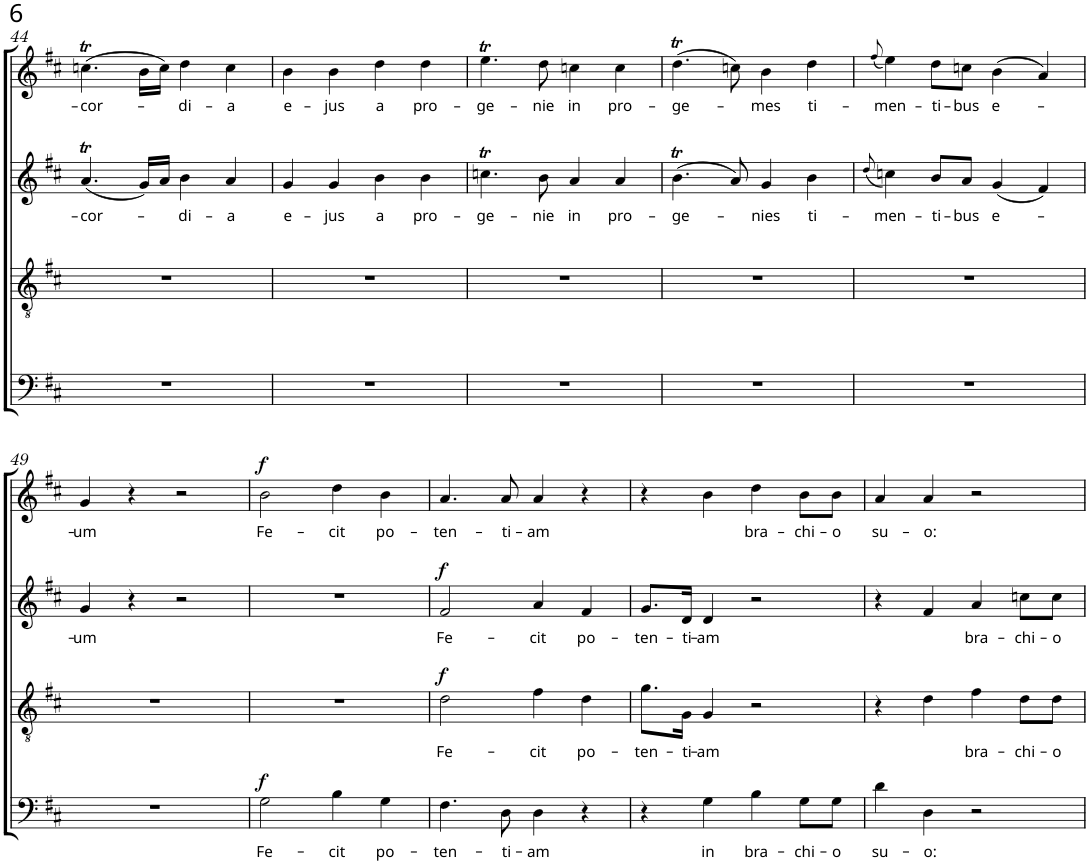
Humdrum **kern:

**kern	**text	**dynam	**kern	**text	**dynam	**kern	**text	**dynam	**kern	**text	**dynam
*part4	*part4	*part4	*part3	*part3	*part3	*part2	*part2	*part2	*part1	*part1	*part1
*staff4	*staff4	*staff4	*staff3	*staff3	*staff3	*staff2	*staff2	*staff2	*staff1	*staff1	*staff1
*I"Bass	*	*	*I"Tenor	*	*	*I"Alto	*	*	*I"Soprano	*	*
!!LO:PB:g=z
*clefF4	*	*	*clefGv2	*	*	*clefG2	*	*	*clefG2	*	*
*k[f#c#]	*	*	*k[f#c#]	*	*	*k[f#c#]	*	*	*k[f#c#]	*	*
*M4/4	*	*	*M4/4	*	*	*M4/4	*	*	*M4/4	*	*
*met(c)	*	*	*met(c)	*	*	*met(c)	*	*	*met(c)	*	*
=44	=44	=44	=44	=44	=44	=44	=44	=44	=44	=44	=44
!	!	!	!	!	!	!	!LO:LY:b	!	!	!LO:LY:b	!
1r	.	.	1r	.	.	(4.aT/	-cor-	.	(4.ccnT\	-cor-	.
.	.	.	.	.	.	16g/LL)	.	.	16b\LL	.	.
.	.	.	.	.	.	16a/JJ	.	.	16cc\JJ)	.	.
!	!	!	!	!	!	!	!LO:LY:b	!	!	!LO:LY:b	!
.	.	.	.	.	.	4b\	-di-	.	4dd\	-di-	.
!	!	!	!	!	!	!	!LO:LY:b	!	!	!LO:LY:b	!
.	.	.	.	.	.	4a/	-a	.	4cc\	-a	.
=45	=45	=45	=45	=45	=45	=45	=45	=45	=45	=45	=45
!	!	!	!	!	!	!	!LO:LY:b	!	!	!LO:LY:b	!
1r	.	.	1r	.	.	4g/	e-	.	4b\	e-	.
!	!	!	!	!	!	!	!LO:LY:b	!	!	!LO:LY:b	!
.	.	.	.	.	.	4g/	-jus	.	4b\	-jus	.
!	!	!	!	!	!	!	!LO:LY:b	!	!	!LO:LY:b	!
.	.	.	.	.	.	4b\	a	.	4dd\	a	.
!	!	!	!	!	!	!	!LO:LY:b	!	!	!LO:LY:b	!
.	.	.	.	.	.	4b\	pro-	.	4dd\	pro-	.
=46	=46	=46	=46	=46	=46	=46	=46	=46	=46	=46	=46
!	!	!	!	!	!	!	!LO:LY:b	!	!	!LO:LY:b	!
1r	.	.	1r	.	.	4.ccnT\	-ge-	.	4.eeT\	-ge-	.
!	!	!	!	!	!	!	!LO:LY:b	!	!	!LO:LY:b	!
.	.	.	.	.	.	8b\	-nie	.	8dd\	-nie	.
!	!	!	!	!	!	!	!LO:LY:b	!	!	!LO:LY:b	!
.	.	.	.	.	.	4a/	in	.	4ccn\	in	.
!	!	!	!	!	!	!	!LO:LY:b	!	!	!LO:LY:b	!
.	.	.	.	.	.	4a/	pro-	.	4cc\	pro-	.
=47	=47	=47	=47	=47	=47	=47	=47	=47	=47	=47	=47
!	!	!	!	!	!	!	!LO:LY:b	!	!	!LO:LY:b	!
1r	.	.	1r	.	.	(4.bT\	-ge-	.	(4.ddT\	-ge-	.
.	.	.	.	.	.	8a/)	.	.	8ccn\)	.	.
!	!	!	!	!	!	!	!LO:LY:b	!	!	!LO:LY:b	!
.	.	.	.	.	.	4g/	-nies	.	4b\	-mes	.
!	!	!	!	!	!	!	!LO:LY:b	!	!	!LO:LY:b	!
.	.	.	.	.	.	4b\	ti-	.	4dd\	ti-	.
=48	=48	=48	=48	=48	=48	=48	=48	=48	=48	=48	=48
.	.	.	.	.	.	(8qdd/	.	.	(8qff#/	.	.
!	!	!	!	!	!	!	!LO:LY:b	!	!	!LO:LY:b	!
1r	.	.	1r	.	.	4ccn\)	-men-	.	4ee\)	-men-	.
!	!	!	!	!	!	!	!LO:LY:b	!	!	!LO:LY:b	!
.	.	.	.	.	.	8b/L	-ti-	.	8dd\L	-ti-	.
!	!	!	!	!	!	!	!LO:LY:b	!	!	!LO:LY:b	!
.	.	.	.	.	.	8a/J	-bus	.	8ccn\J	-bus	.
!	!	!	!	!	!	!	!LO:LY:b	!	!	!LO:LY:b	!
.	.	.	.	.	.	(4g/	e-	.	(4b\	e-	.
.	.	.	.	.	.	4f#/)	.	.	4a/)	.	.
!!LO:LB:g=z
=49	=49	=49	=49	=49	=49	=49	=49	=49	=49	=49	=49
!	!	!	!	!	!	!	!LO:LY:b	!	!	!LO:LY:b	!
1r	.	.	1r	.	.	4g/	-um	.	4g/	-um	.
.	.	.	.	.	.	4r	.	.	4r	.	.
.	.	.	.	.	.	2r	.	.	2r	.	.
=50	=50	=50	=50	=50	=50	=50	=50	=50	=50	=50	=50
!	!LO:LY:b	!LO:DY:a	!	!	!	!	!	!	!	!LO:LY:b	!LO:DY:a
2G\	Fe-	f	1r	.	.	1r	.	.	2b\	Fe-	f
!	!LO:LY:b	!	!	!	!	!	!	!	!	!LO:LY:b	!
4B\	-cit	.	.	.	.	.	.	.	4dd\	-cit	.
!	!LO:LY:b	!	!	!	!	!	!	!	!	!LO:LY:b	!
4G\	po-	.	.	.	.	.	.	.	4b\	po-	.
=51	=51	=51	=51	=51	=51	=51	=51	=51	=51	=51	=51
!	!LO:LY:b	!	!	!LO:LY:b	!LO:DY:a	!	!LO:LY:b	!LO:DY:a	!	!LO:LY:b	!
4.F#\	-ten-	.	2d\	Fe-	f	2f#/	Fe-	f	4.a/	-ten-	.
!	!LO:LY:b	!	!	!	!	!	!	!	!	!LO:LY:b	!
8D\	-ti-	.	.	.	.	.	.	.	8a/	-ti-	.
!	!LO:LY:b	!	!	!LO:LY:b	!	!	!LO:LY:b	!	!	!LO:LY:b	!
4D\	-am	.	4f#\	-cit	.	4a/	-cit	.	4a/	-am	.
!	!	!	!	!LO:LY:b	!	!	!LO:LY:b	!	!	!	!
4r	.	.	4d\	po-	.	4f#/	po-	.	4r	.	.
=52	=52	=52	=52	=52	=52	=52	=52	=52	=52	=52	=52
!	!	!	!	!LO:LY:b	!	!	!LO:LY:b	!	!	!	!
4r	.	.	8.g\L	-ten-	.	8.g/L	-ten-	.	4r	.	.
!	!	!	!	!LO:LY:b	!	!	!LO:LY:b	!	!	!	!
.	.	.	16G\Jk	-ti-	.	16d/Jk	-ti-	.	.	.	.
!	!LO:LY:b	!	!	!LO:LY:b	!	!	!LO:LY:b	!	!	!	!
4G\	in	.	4G/	-am	.	4d/	-am	.	4b\	.	.
!	!LO:LY:b	!	!	!	!	!	!	!	!	!LO:LY:b	!
4B\	bra-	.	2r	.	.	2r	.	.	4dd\	bra-	.
!	!LO:LY:b	!	!	!	!	!	!	!	!	!LO:LY:b	!
8G\L	-chi-	.	.	.	.	.	.	.	8b\L	-chi-	.
!	!LO:LY:b	!	!	!	!	!	!	!	!	!LO:LY:b	!
8G\J	-o	.	.	.	.	.	.	.	8b\J	-o	.
=53	=53	=53	=53	=53	=53	=53	=53	=53	=53	=53	=53
!	!LO:LY:b	!	!	!	!	!	!	!	!	!LO:LY:b	!
4d\	su-	.	4r	.	.	4r	.	.	4a/	su-	.
!	!LO:LY:b	!	!	!	!	!	!	!	!	!LO:LY:b	!
4D\	-o:	.	4d\	.	.	4f#/	.	.	4a/	-o:	.
!	!	!	!	!LO:LY:b	!	!	!LO:LY:b	!	!	!	!
2r	.	.	4f#\	bra-	.	4a/	bra-	.	2r	.	.
!	!	!	!	!LO:LY:b	!	!	!LO:LY:b	!	!	!	!
.	.	.	8d\L	-chi-	.	8ccn\L	-chi-	.	.	.	.
!	!	!	!	!LO:LY:b	!	!	!LO:LY:b	!	!	!	!
.	.	.	8d\J	-o	.	8cc\J	-o	.	.	.	.
=	=	=	=	=	=	=	=	=	=	=	=
*-	*-	*-	*-	*-	*-	*-	*-	*-	*-	*-	*-
